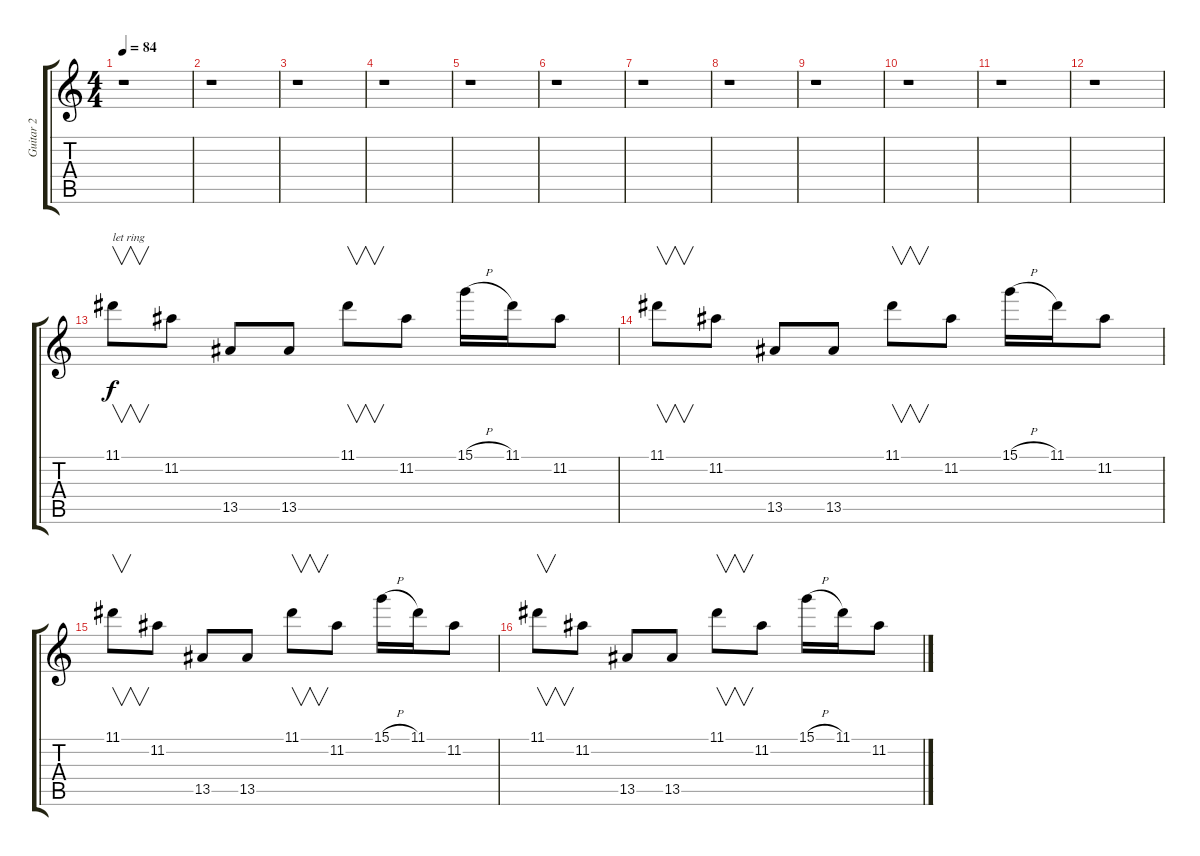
\track ("Guitar 2" "Guitar 2") {instrument electricguitarclean}
\staff {score tabs}
\tuning (E4 B3 G3 D3 A2 E2) {hide}
\ts (4 4)
\tempo 84
\clef g2
\ks c
r.1{dy f} |
r.1 |
r.1 |
r.1 |
r.1 |
r.1 |
r.1 |
r.1 |
r.1 |
r.1 |
r.1 |
r.1 |
11.1.8{v txt "let ring"} 11.2.8 13.5.8 13.5.8 11.1.8{v} 11.2.8 15.1{h}.16 11.1.16 11.2.8 |
11.1.8{v} 11.2.8 13.5.8 13.5.8 11.1.8{v} 11.2.8 15.1{h}.16 11.1.16 11.2.8 |
11.1.8{v} 11.2.8 13.5.8 13.5.8 11.1.8{v} 11.2.8 15.1{h}.16 11.1.16 11.2.8 |
11.1.8{v} 11.2.8 13.5.8 13.5.8 11.1.8{v} 11.2.8 15.1{h}.16 11.1.16 11.2.8
